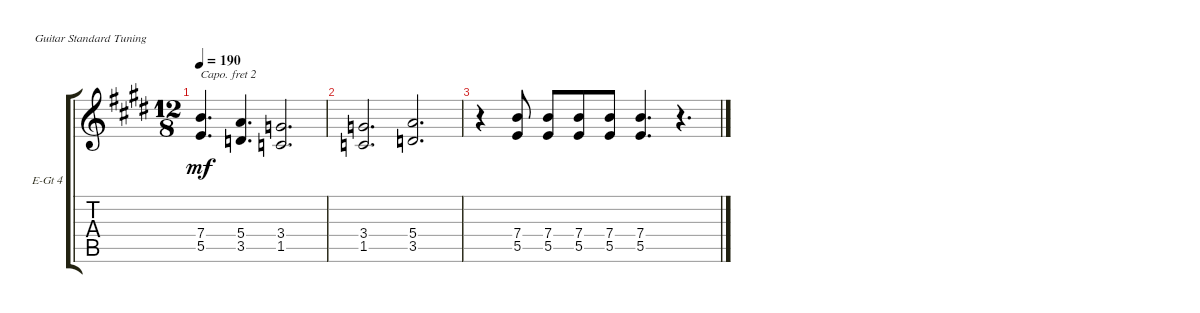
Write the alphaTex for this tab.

\defaultSystemsLayout 4
\bracketExtendMode groupsimilarinstruments
\firstSystemTrackNameOrientation horizontal
\otherSystemsTrackNameOrientation horizontal
\track ("Electric Guitar 4" "E-Gt 4") {instrument electricguitarclean}
\staff {score tabs}
\capo 2
\tuning (E4 B3 G3 D3 A2 E2)
\ts (12 8)
\tempo 190
\clef g2
\ks c#minor
(5.5 7.4).4{d dy mf} (5.4 3.5).4{d} (1.5 3.4).2{d} |
(1.5 3.4).2{d} (5.4 3.5).2{d} |
r.4 (5.5 7.4).8 (7.4 5.5).8 (7.4 5.5).8 (7.4 5.5).8 (5.5 7.4).4{d} r.4{d}
